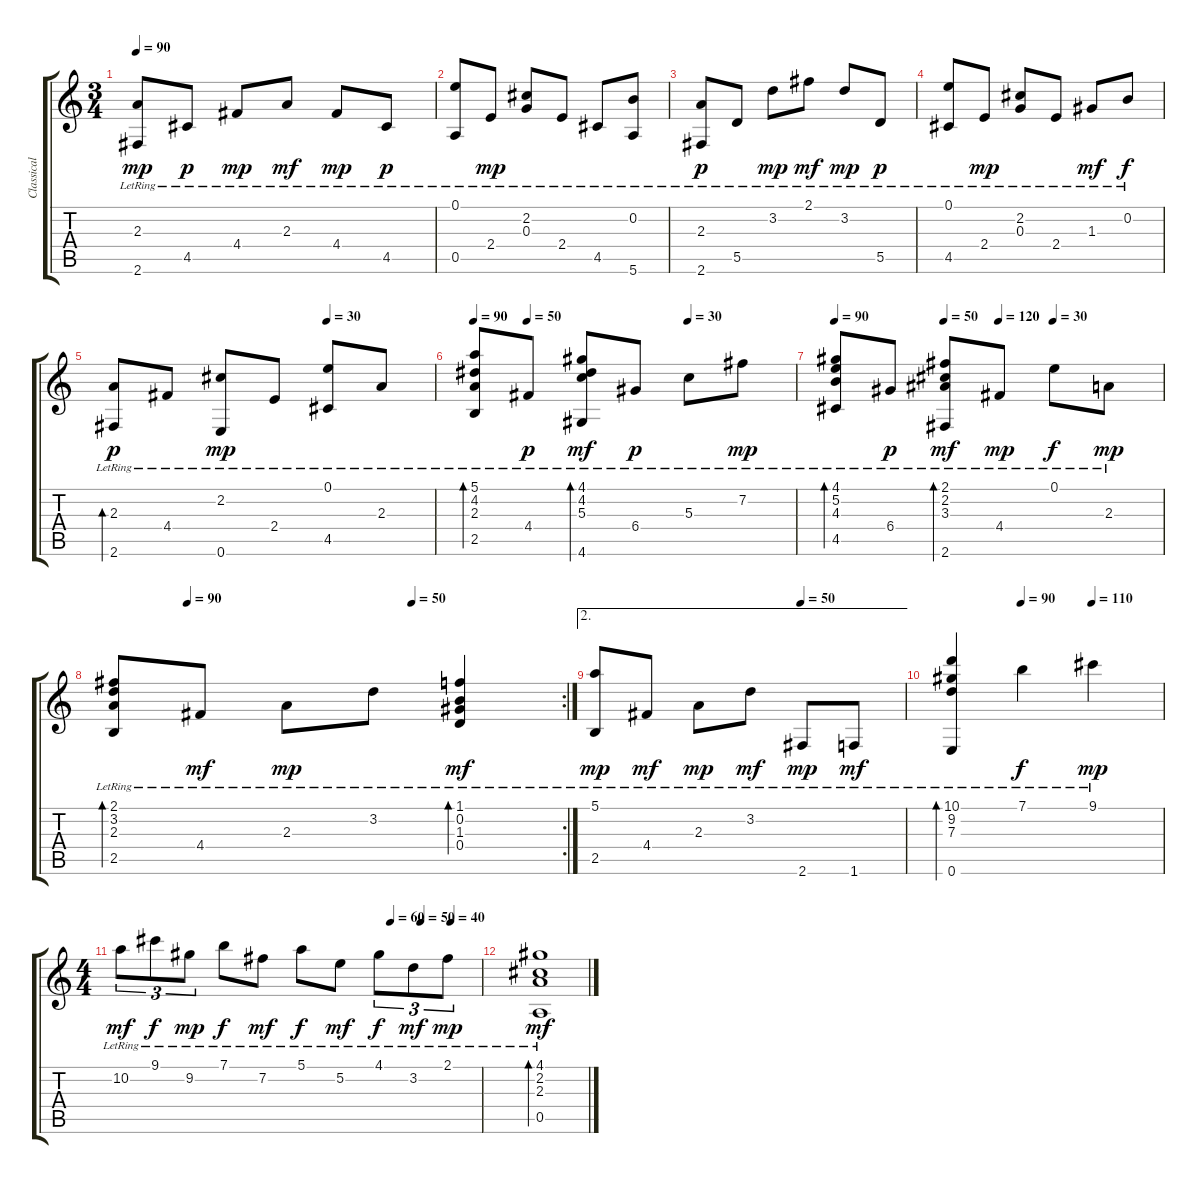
\track ("Classical Guitar" "Classical ") {instrument acousticguitarnylon}
\staff {score tabs}
\tuning (E4 B3 G3 D3 A2 E2) {hide}
\ts (3 4)
\tempo 90
\clef g2
\ks c
(2.3{lr} 2.6{lr}).8{dy mp} 4.5{lr}.8{dy p} 4.4{lr}.8{dy mp} 2.3{lr}.8{dy mf} 4.4{lr}.8{dy mp} 4.5{lr}.8{dy p} |
(0.1{lr} 0.5{lr}).8 2.4{lr}.8{dy mp} (2.2{lr} 0.3{lr}).8 2.4{lr}.8 4.5{lr}.8 (0.2{lr} 5.6{lr}).8 |
(2.3{lr} 2.6{lr}).8{dy p} 5.5{lr}.8 3.2{lr}.8{dy mp} 2.1{lr}.8{dy mf} 3.2{lr}.8{dy mp} 5.5{lr}.8{dy p} |
(0.1{lr} 4.5{lr}).8 2.4{lr}.8{dy mp} (2.2{lr} 0.3{lr}).8 2.4{lr}.8 1.3{lr}.8{dy mf} 0.2{lr}.8{dy f} |
\tempo (30 0.6666666666666666)
(2.3{lr} 2.6{lr}).8{bd 480 dy p} 4.4{lr}.8 (2.2{lr} 0.6{lr}).8{dy mp} 2.4{lr}.8 (0.1{lr} 4.5{lr}).8 2.3{lr}.8 |
\tempo 90
\tempo (50 0.16666666666666666)
\tempo (30 0.6666666666666666)
(5.1{lr} 4.2{lr} 2.3{lr} 2.5{lr}).8{bd 240} 4.4{lr}.8{dy p} (4.1{lr} 4.2{lr} 5.3{lr} 4.6{lr}).8{bd 480 dy mf} 6.4{lr}.8{dy p} 5.3{lr}.8 7.2{lr}.8{dy mp} |
\tempo 90
\tempo (50 0.3333333333333333)
\tempo (120 0.5)
\tempo (30 0.6666666666666666)
(4.1{lr} 5.2{lr} 4.3{lr} 4.5{lr}).8{bd 240} 6.4{lr}.8{dy p} (2.1{lr} 2.2{lr} 3.3{lr} 2.6{lr}).8{bd 480 dy mf} 4.4{lr}.8{dy mp} 0.1{lr}.8{dy f} 2.3{lr}.8{dy mp} |
\rc 2
\tempo (90 0.16666666666666666)
\tempo (50 0.6666666666666666)
(2.1{lr} 3.2{lr} 2.3{lr} 2.5{lr}).8{bd 120} 4.4{lr}.8{dy mf} 2.3{lr}.8{dy mp} 3.2{lr}.8 (1.1{lr} 0.2{lr} 1.3{lr} 0.4{lr}).4{bd 240 dy mf} |
\ae 2
\tempo (50 0.6666666666666666)
(5.1{lr} 2.5{lr}).8{dy mp} 4.4{lr}.8{dy mf} 2.3{lr}.8{dy mp} 3.2{lr}.8{dy mf} 2.6{lr}.8{dy mp} 1.6{lr}.8{dy mf} |
\tempo (90 0.3333333333333333)
\tempo (110 0.6666666666666666)
(10.1{lr} 9.2{lr} 7.3{lr} 0.6{lr}).4{bd 240} 7.1{lr}.4{dy f} 9.1{lr}.4{dy mp} |
\ts (4 4)
\tempo (60 0.75)
\tempo (50 0.8333333333333334)
\tempo (40 0.9166666666666666)
10.2{lr}.8{tu (3 2) dy mf} 9.1{lr}.8{tu (3 2) dy f} 9.2{lr}.8{tu (3 2) dy mp} 7.1{lr}.8{dy f} 7.2{lr}.8{dy mf} 5.1{lr}.8{dy f} 5.2{lr}.8{dy mf} 4.1{lr}.8{tu (3 2) dy f} 3.2{lr}.8{tu (3 2) dy mf} 2.1{lr}.8{tu (3 2) dy mp} |
(4.1{lr} 2.2{lr} 2.3{lr} 0.5{lr}).1{bd 240 dy mf}
